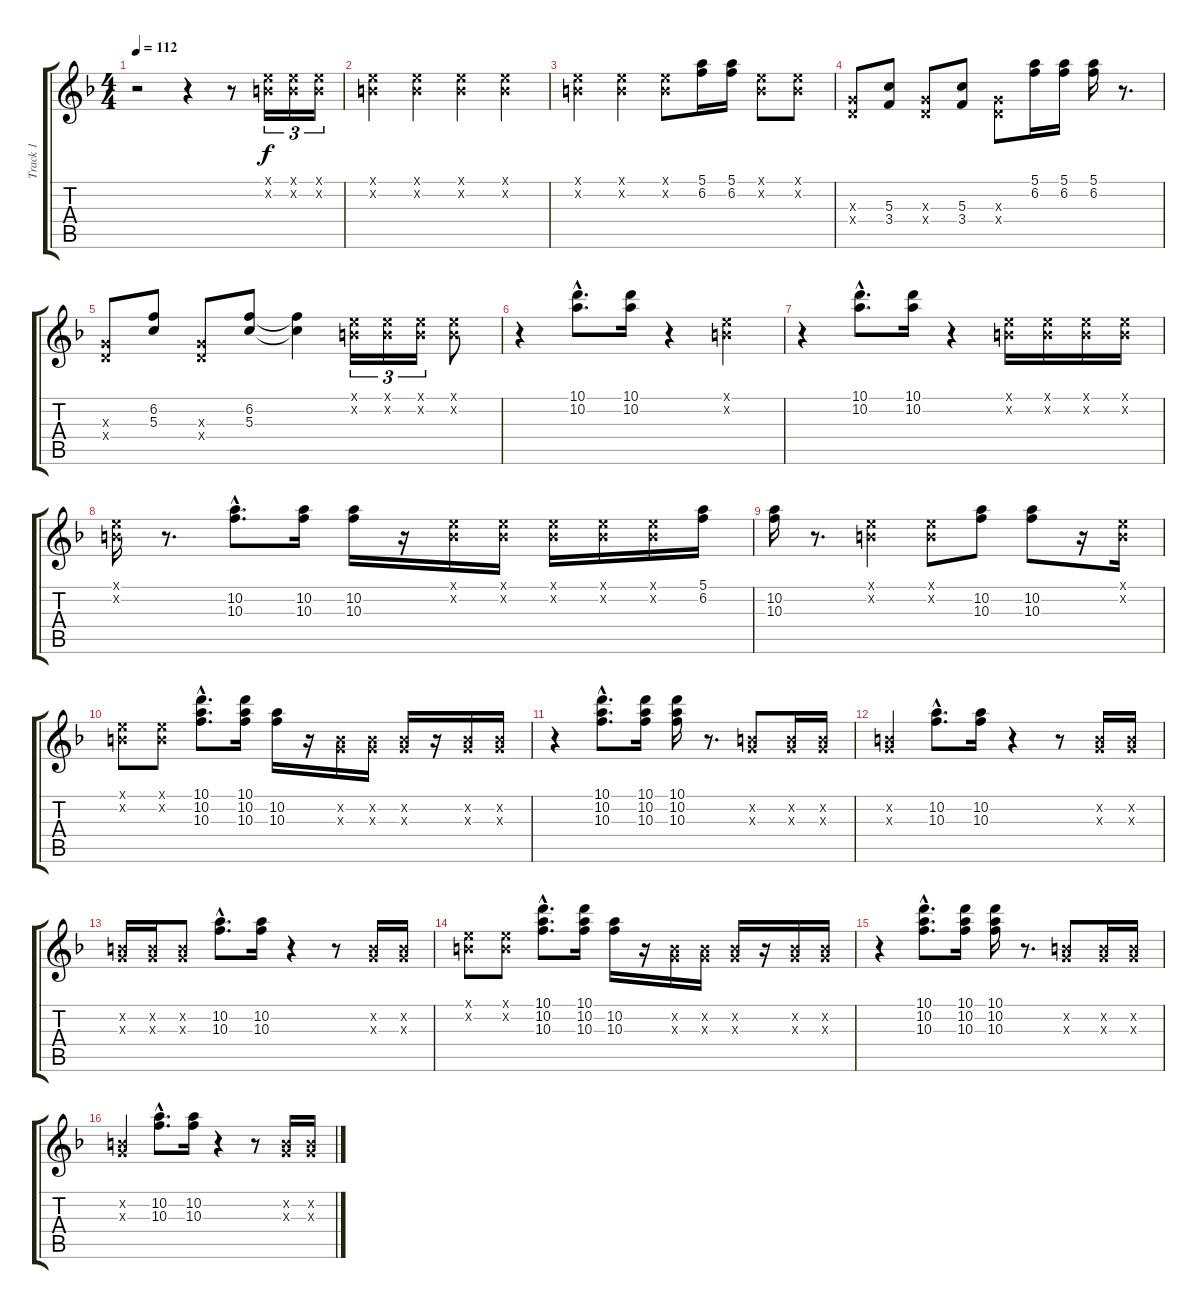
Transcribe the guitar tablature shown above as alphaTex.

\track ("Track 1" "Track 1") {instrument electricguitarclean}
\staff {score tabs}
\tuning (E4 B3 G3 D3 A2 E2) {hide}
\ts (4 4)
\tempo 112
\clef g2
\ks f
r.2{dy f instrument electricguitarclean} r.4 r.8 (0.1{x} 0.2{x}).16{tu (3 2)} (0.1{x} 0.2{x}).16{tu (3 2)} (0.1{x} 0.2{x}).16{tu (3 2)} |
(0.1{x} 0.2{x}).4 (0.1{x} 0.2{x}).4 (0.1{x} 0.2{x}).4 (0.1{x} 0.2{x}).4 |
(0.1{x} 0.2{x}).4 (0.1{x} 0.2{x}).4 (0.1{x} 0.2{x}).8 (5.1 6.2).16 (5.1 6.2).16 (0.1{x} 0.2{x}).8 (0.1{x} 0.2{x}).8 |
(0.3{x} 0.4{x}).8 (5.3 3.4).8 (0.3{x} 0.4{x}).8 (5.3 3.4).8 (0.3{x} 0.4{x}).8 (5.1 6.2).16 (5.1 6.2).16 (5.1 6.2).16 r.8{d} |
(0.3{x} 0.4{x}).8 (6.2 5.3).8 (0.3{x} 0.4{x}).8 (6.2 5.3).8 (6.2{t} 5.3{t}).4 (0.1{x} 0.2{x}).16{tu (3 2)} (0.1{x} 0.2{x}).16{tu (3 2)} (0.1{x} 0.2{x}).16{tu (3 2)} (0.1{x} 0.2{x}).8 |
r.4 (10.1{hac} 10.2{hac}).8{d} (10.1 10.2).16 r.4 (0.1{x} 0.2{x}).4 |
r.4 (10.1{hac} 10.2{hac}).8{d} (10.1 10.2).16 r.4 (0.1{x} 0.2{x}).16 (0.1{x} 0.2{x}).16 (0.1{x} 0.2{x}).16 (0.1{x} 0.2{x}).16 |
(0.1{x} 0.2{x}).16 r.8{d} (10.2{hac} 10.3{hac}).8{d} (10.2 10.3).16 (10.2 10.3).16 r.16 (0.1{x} 0.2{x}).16 (0.1{x} 0.2{x}).16 (0.1{x} 0.2{x}).16 (0.1{x} 0.2{x}).16 (0.1{x} 0.2{x}).16 (5.1 6.2).16 |
(10.2 10.3).16 r.8{d} (0.1{x} 0.2{x}).4 (0.1{x} 0.2{x}).8 (10.2 10.3).8 (10.2 10.3).8 r.16 (0.1{x} 0.2{x}).16 |
(0.1{x} 0.2{x}).8 (0.1{x} 0.2{x}).8 (10.1{hac} 10.2{hac} 10.3{hac}).8{d} (10.1 10.2 10.3).16 (10.2 10.3).16 r.16 (0.2{x} 0.3{x}).16 (0.2{x} 0.3{x}).16 (0.2{x} 0.3{x}).16 r.16 (0.2{x} 0.3{x}).16 (0.2{x} 0.3{x}).16 |
r.4 (10.1{hac} 10.2{hac} 10.3{hac}).8{d} (10.1 10.2 10.3).16 (10.1 10.2 10.3).16 r.8{d} (0.2{x} 0.3{x}).8 (0.2{x} 0.3{x}).16 (0.2{x} 0.3{x}).16 |
(0.2{x} 0.3{x}).4 (10.2{hac} 10.3{hac}).8{d} (10.2 10.3).16 r.4 r.8 (0.2{x} 0.3{x}).16 (0.2{x} 0.3{x}).16 |
(0.2{x} 0.3{x}).16 (0.2{x} 0.3{x}).16 (0.2{x} 0.3{x}).8 (10.2{hac} 10.3{hac}).8{d} (10.2 10.3).16 r.4 r.8 (0.2{x} 0.3{x}).16 (0.2{x} 0.3{x}).16 |
(0.1{x} 0.2{x}).8 (0.1{x} 0.2{x}).8 (10.1{hac} 10.2{hac} 10.3{hac}).8{d} (10.1 10.2 10.3).16 (10.2 10.3).16 r.16 (0.2{x} 0.3{x}).16 (0.2{x} 0.3{x}).16 (0.2{x} 0.3{x}).16 r.16 (0.2{x} 0.3{x}).16 (0.2{x} 0.3{x}).16 |
r.4 (10.1{hac} 10.2{hac} 10.3{hac}).8{d} (10.1 10.2 10.3).16 (10.1 10.2 10.3).16 r.8{d} (0.2{x} 0.3{x}).8 (0.2{x} 0.3{x}).16 (0.2{x} 0.3{x}).16 |
(0.2{x} 0.3{x}).4 (10.2{hac} 10.3{hac}).8{d} (10.2 10.3).16 r.4 r.8 (0.2{x} 0.3{x}).16 (0.2{x} 0.3{x}).16
